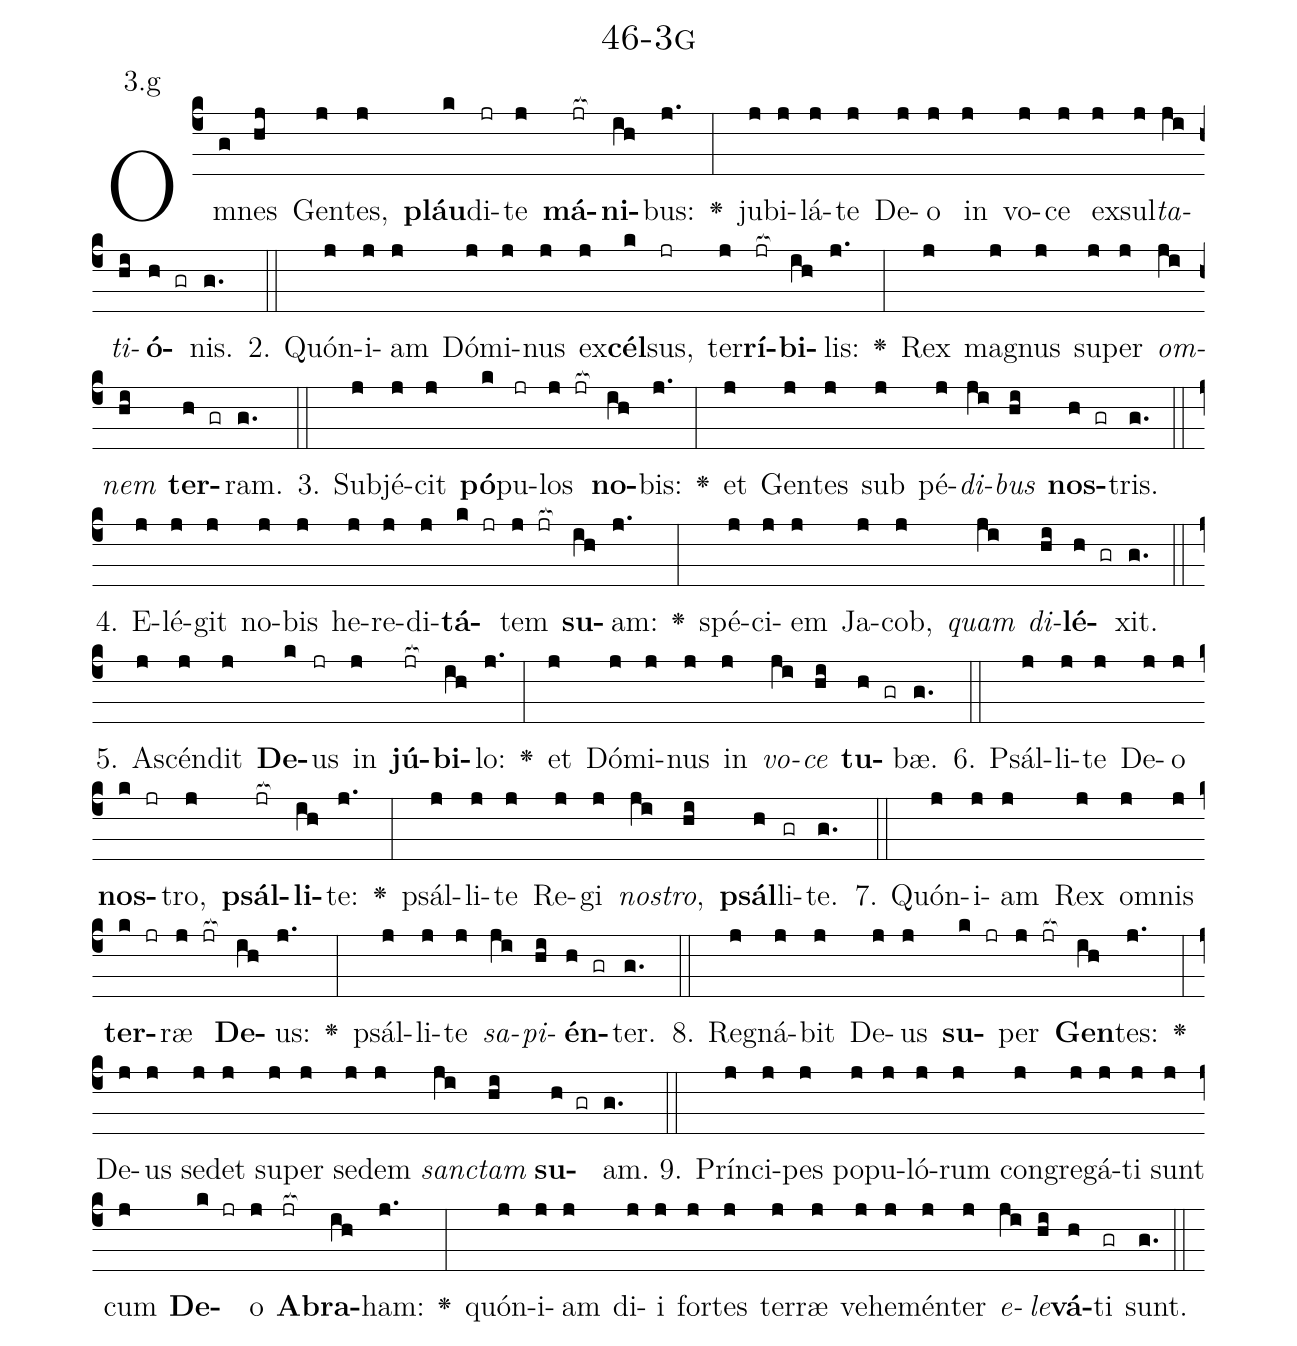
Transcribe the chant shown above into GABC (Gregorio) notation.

name: 46-3g;
annotation: 3.g;
%%
(c4)Om(g)nes(hj) Gen(j)tes,(j) <b>pláu</b>(k)di(jr)te(j) <b>má</b>(jr[ocb:1{])<b>ni</b>(ih[ocb:0}])bus:(j.) <v>\greheightstar</v>(:) ju(j)bi(j)lá(j)te(j) De(j)o(j) in(j) vo(j)ce(j) ex(j)sul(j)<i>ta</i>(ji)<i>ti</i>(hi)<b>ó</b>(h gr)nis.(g.) (::)
2. Quón(j)i(j)am(j) Dó(j)mi(j)nus(j) ex(j)<b>cél</b>(k)sus,(jr) ter(j)<b>rí</b>(jr[ocb:1{])<b>bi</b>(ih[ocb:0}])lis:(j.) <v>\greheightstar</v>(:) Rex(j) ma(j)gnus(j) su(j)per(j) <i>om</i>(ji)<i>nem</i>(hi) <b>ter</b>(h gr)ram.(g.) (::)
3. Sub(j)jé(j)cit(j) <b>pó</b>(k)pu(jr)los(j jr[ocb:1{]) <b>no</b>(ih[ocb:0}])bis:(j.) <v>\greheightstar</v>(:) et(j) Gen(j)tes(j) sub(j) pé(j)<i>di</i>(ji)<i>bus</i>(hi) <b>nos</b>(h gr)tris.(g.) (::)
4. E(j)lé(j)git(j) no(j)bis(j) he(j)re(j)di(j)<b>tá</b>(k jr)tem(j jr[ocb:1{]) <b>su</b>(ih[ocb:0}])am:(j.) <v>\greheightstar</v>(:) spé(j)ci(j)em(j) Ja(j)cob,(j) <i>quam</i>(ji) <i>di</i>(hi)<b>lé</b>(h gr)xit.(g.) (::)
5. A(j)scén(j)dit(j) <b>De</b>(k)us(jr) in(j) <b>jú</b>(jr[ocb:1{])<b>bi</b>(ih[ocb:0}])lo:(j.) <v>\greheightstar</v>(:) et(j) Dó(j)mi(j)nus(j) in(j) <i>vo</i>(ji)<i>ce</i>(hi) <b>tu</b>(h gr)bæ.(g.) (::)
6. Psál(j)li(j)te(j) De(j)o(j) <b>nos</b>(k jr)tro,(j) <b>psál</b>(jr[ocb:1{])<b>li</b>(ih[ocb:0}])te:(j.) <v>\greheightstar</v>(:) psál(j)li(j)te(j) Re(j)gi(j) <i>nos</i>(ji)<i>tro</i>,(hi) <b>psál</b>(h)li(gr)te.(g.) (::)
7. Quón(j)i(j)am(j) Rex(j) om(j)nis(j) <b>ter</b>(k jr)ræ(j jr[ocb:1{]) <b>De</b>(ih[ocb:0}])us:(j.) <v>\greheightstar</v>(:) psál(j)li(j)te(j) <i>sa</i>(ji)<i>pi</i>(hi)<b>én</b>(h gr)ter.(g.) (::)
8. Re(j)gná(j)bit(j) De(j)us(j) <b>su</b>(k jr)per(j jr[ocb:1{]) <b>Gen</b>(ih[ocb:0}])tes:(j.) <v>\greheightstar</v>(:) De(j)us(j) se(j)det(j) su(j)per(j) se(j)dem(j) <i>sanc</i>(ji)<i>tam</i>(hi) <b>su</b>(h gr)am.(g.) (::)
9. Prín(j)ci(j)pes(j) po(j)pu(j)ló(j)rum(j) con(j)gre(j)gá(j)ti(j) sunt(j) cum(j) <b>De</b>(k jr)o(j) <b>A</b>(jr[ocb:1{])<b>bra</b>(ih[ocb:0}])ham:(j.) <v>\greheightstar</v>(:) quón(j)i(j)am(j) di(j)i(j) for(j)tes(j) ter(j)ræ(j) ve(j)he(j)mén(j)ter(j) <i>e</i>(ji)<i>le</i>(hi)<b>vá</b>(h)ti(gr) sunt.(g.) (::)
